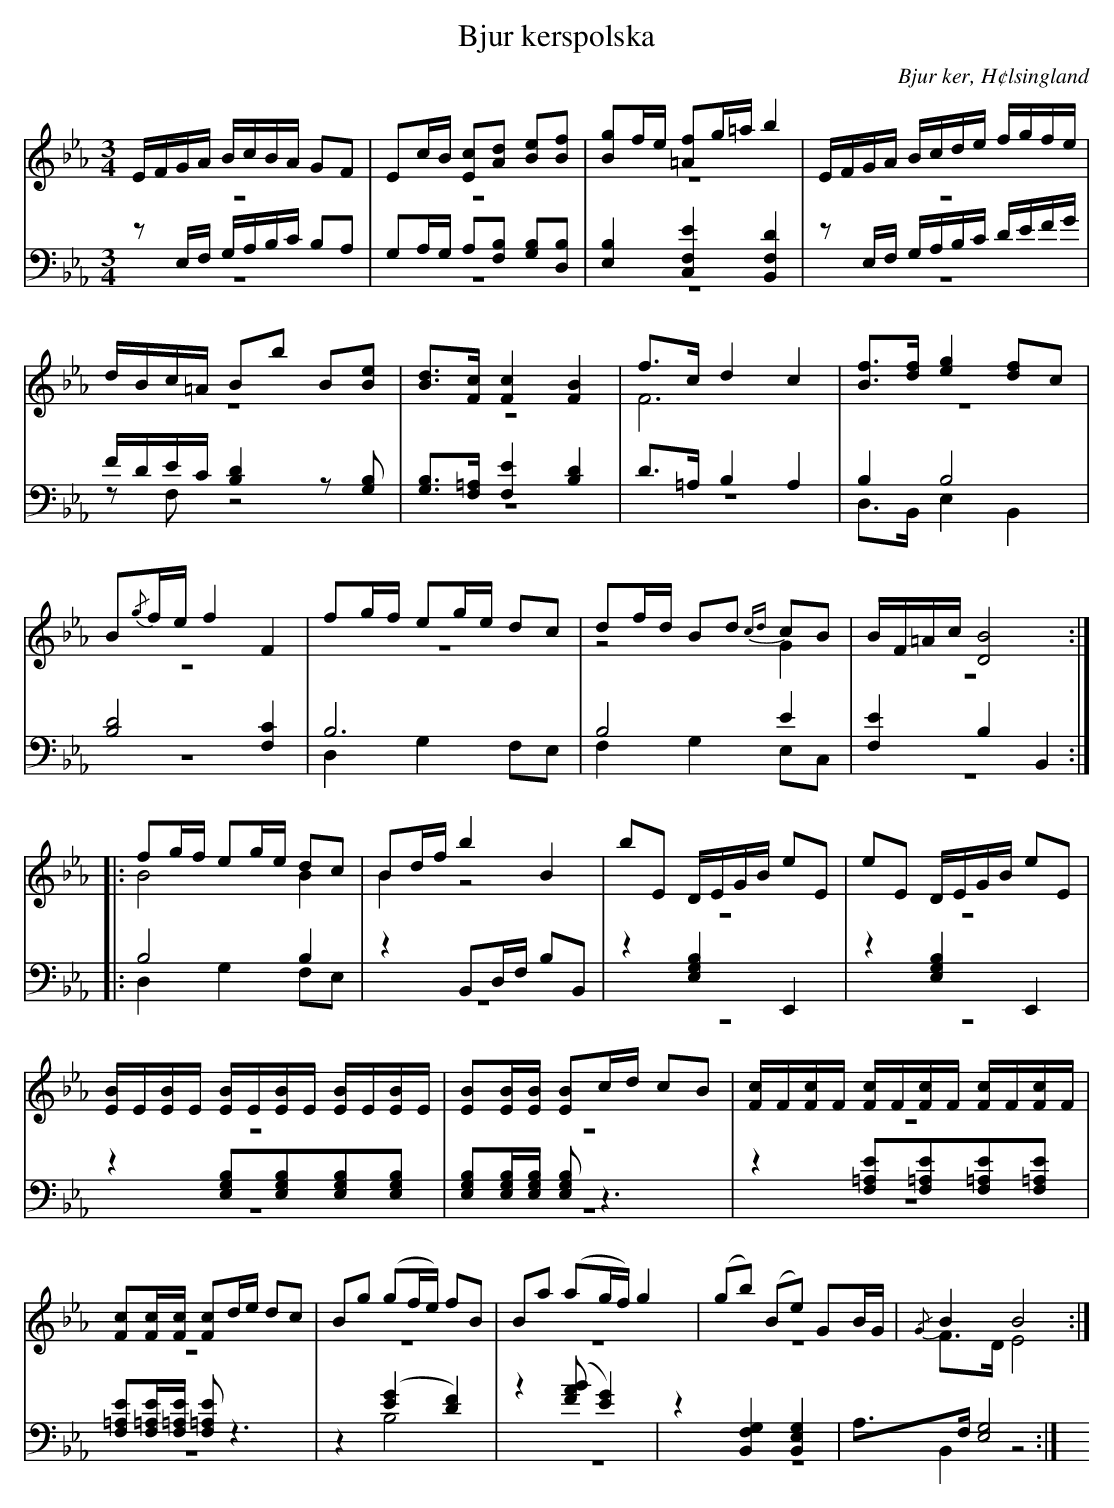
X:1
T: Bjur kerspolska
O: Bjur ker, H¢lsingland
M: 3/4
L: 1/8
K: Eb
V:1
V:2 merge
V:3
V:4 merge
V:1
E/F/G/A/ B/c/B/A/ GF|Ec/B/ [Ec][Ad] [Be][Bf]|[Bg]f/e/ [=Af]g/=a/ b2|E/F/G/A/ B/c/d/e/ f/g/f/e/|
d/B/c/=A/ Bb B[Be]|[Bd]>[Fc] [F2c2] [F2B2]|f>c d2 c2|[Bf]>[df] [e2g2] [df]c|
B{/g}f/e/ f2 F2|fg/f/ eg/e/ dc|df/d/ Bd {cd}cB|B/F/=A/c/ [D4B4]:|
|:fg/f/ eg/e/ dc|Bd/f/ b2 B2|bE D/E/G/B/ eE|eE D/E/G/B/ eE|
[E/B/]E/[E/B/]E/ [E/B/]E/[E/B/]E/ [E/B/]E/[E/B/]E/|[EB][E/B/][E/B/] [EB]c/d/ cB|[F/c/]F/[F/c/]F/ [F/c/]F/[F/c/]F/ [F/c/]F/[F/c/]F/|[Fc][F/c/][F/c/] [Fc]d/e/ dc|Bg (gf/e/) fB|Ba (ag/f/) g2|(gb) (Be) GB/G/|{/G}B2 B4:|
V:2
z6|z6|z6|z6|
z6|z6|F6|z6|
z6|z6|z4 G2|z6:|
|:B4 B2|B2 z4|z6|z6|
z6|z6|z6|z6|
z6|z6|z6|F>D E4:|
V:3 clef=bass
zE,/F,/ G,/A,/B,/C/ B,A,|G,A,/G,/ A,[F,B,] [G,B,][D,B,]|[E,2B,2] [C,2F,2E2] [B,,2F,2D2]|zE,/F,/ G,/A,/B,/C/ D/E/F/G/|
F/D/E/C/ [B,2D2]z[G,B,]|[G,B,]>[F,=A,] [F,2E2] [B,2D2]|D>=A, B,2 A,2|B,2 B,4|
[B,4D4] [F,2C2]|B,6|B,4 E2|[F,2E2] B,2 B,,2:|
|:B,4 B,2|z2 B,,D,/F,/ B,B,,|z2 [E,2G,2B,2] E,,2|z2 [E,2G,2B,2] E,,2|
z2 [E,G,B,][E,G,B,][E,G,B,][E,G,B,]|[E,G,B,][E,/G,/B,/][E,/G,/B,/] [E,G,B,] z3|z2 [F,=A,E][F,=A,E][F,=A,E][F,=A,E]|[F,=A,E][F,/=A,/E/][F,/=A,/E/] [F,=A,E] z3|
z2 ([E2G2] [D2F2])|z2 ([BF2A2] [E2G2])|z2 [B,,2F,2G,2] [B,,2E,2G,2]|A,>F, [E,4G,4]:|
V:4  clef=bass
z6|z6|z6|z6|
zF, z4|z6|z6|D,>B,, E,2 B,,2|
z6|D,2 G,2 F,E,|F,2 G,2 E,C,|z6:|
|:D,2 G,2 F,E,|z6|z6|z6|
z6|z6|z6|z6|
z2 B,4|z6|z6|B,,2 z4:|
